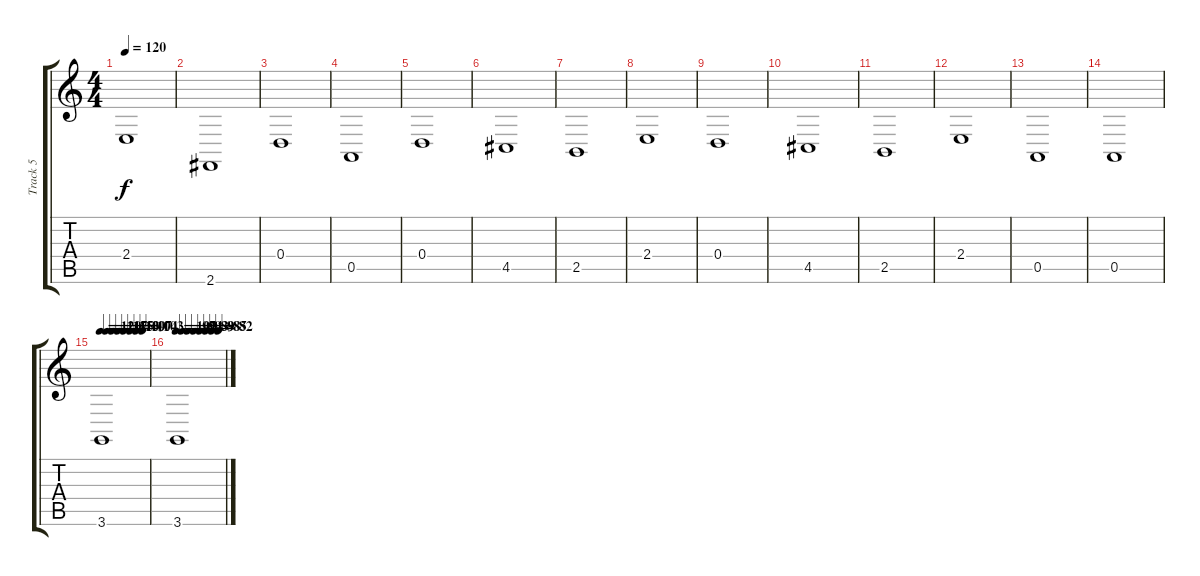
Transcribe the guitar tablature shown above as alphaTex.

\track ("Track 5" "Track 5") {instrument stringensemble2}
\staff {score tabs}
\tuning (E4 B3 G3 D3 A2 E2) {hide}
\ts (4 4)
\tempo 120
\clef g2
\ks c
2.4.1{dy f} |
2.6.1 |
0.4.1 |
0.5.1 |
0.4.1 |
4.5.1 |
2.5.1 |
2.4.1 |
0.4.1 |
4.5.1 |
2.5.1 |
2.4.1 |
0.5.1 |
0.5.1 |
\tempo 120
\tempo (117 0.125)
\tempo (115 0.25)
\tempo (113 0.375)
\tempo (109 0.5)
\tempo (107 0.625)
\tempo (104 0.75)
\tempo (103 0.875)
3.6.1 |
\tempo 100
\tempo (97 0.125)
\tempo (94 0.25)
\tempo (93 0.375)
\tempo (89 0.5)
\tempo (88 0.625)
\tempo (85 0.75)
\tempo (82 0.875)
3.6.1
